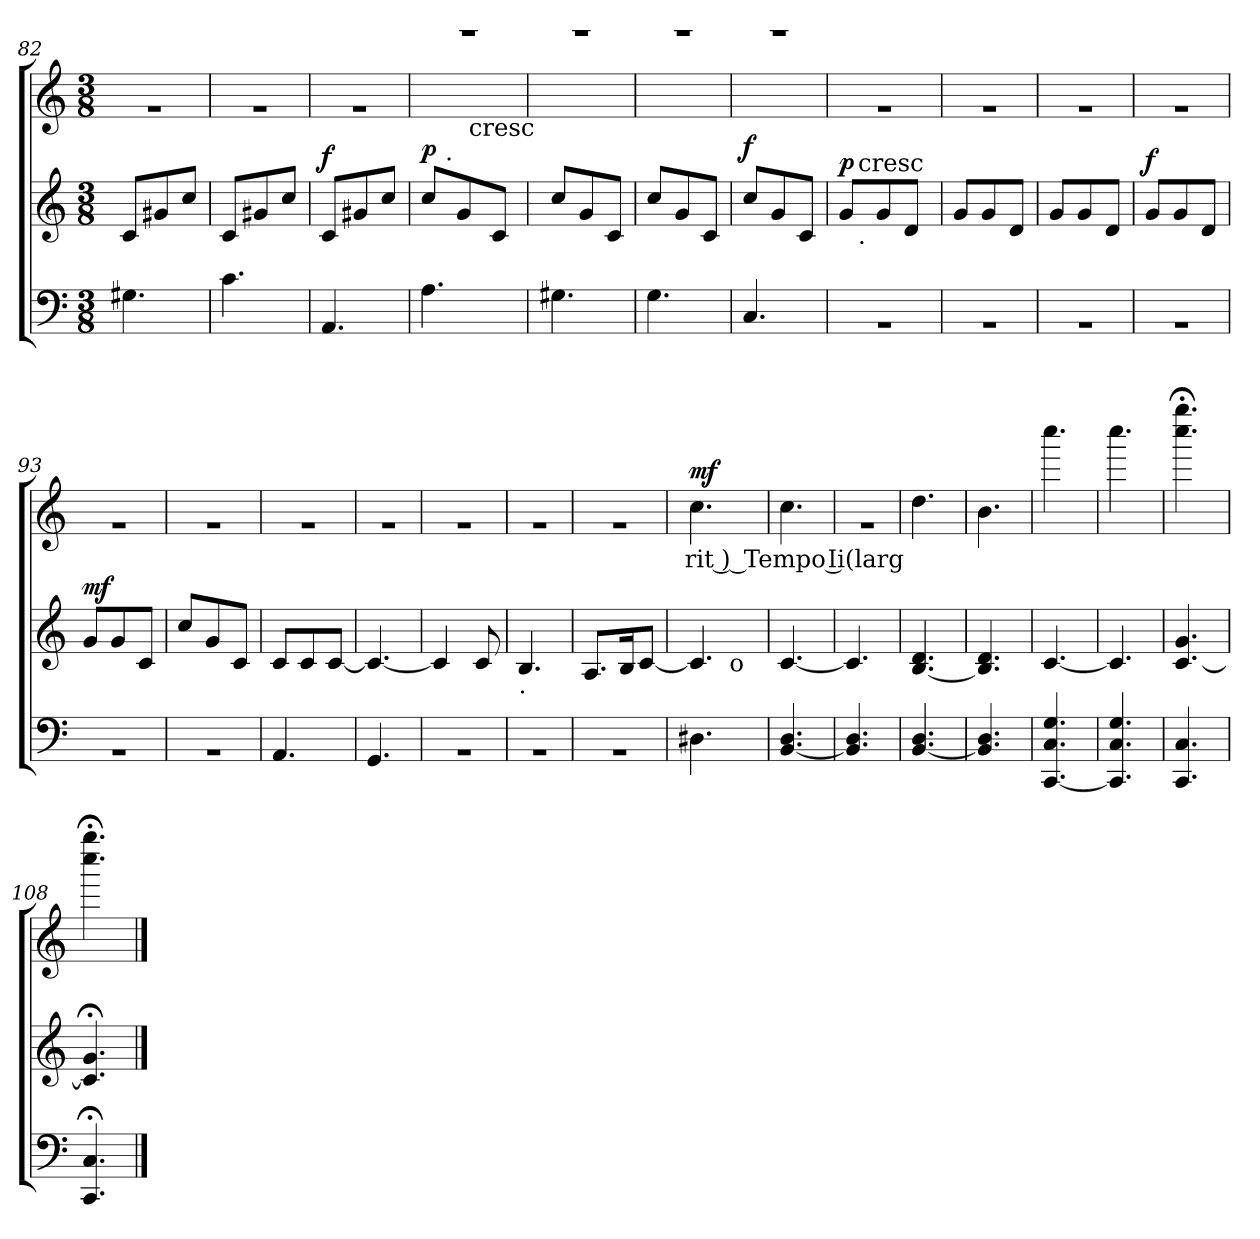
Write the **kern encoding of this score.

**kern	**kern	**dynam	**kern	**text	**dynam
*part2	*part2	*part2	*part1	*part1	*part1
*staff3	*staff2	*staff2/3	*staff1	*staff1	*staff1
*clefF4	*clefG2	*	*clefG2	*	*
*k[]	*k[]	*	*k[]	*	*
*C:	*C:	*	*C:	*	*
*M3/8	*M3/8	*	*M3/8	*	*
=82	=82	=82	=82	=82	=82
!	!	!	!LO:N:vis=1	!	!
4.G#X\	8c/L	.	4.ra	.	.
.	8g#X/	.	.	.	.
.	8cc/J	.	.	.	.
=83	=83	=83	=83	=83	=83
!	!	!	!LO:N:vis=1	!	!
4.c\	8c/L	.	4.ra	.	.
.	8g#X/	.	.	.	.
.	8cc/J	.	.	.	.
=84	=84	=84	=84	=84	=84
!	!	!LO:DY:a	!LO:N:vis=1	!	!
4.AA/	8c/L	f	4.ra	.	.
.	8g#X/	.	.	.	.
.	8cc/J	.	.	.	.
!!LO:PB:g=z
=85	=85	=85	=85	=85	=85
!	!	!LO:DY:a	!LO:N:vis=1	!	!
*	*^	*	*^	*	*
4.A\	8cc/L	16.ryy	p	4.raaa	8ryy	.	.
!	!	!LO:TX:a:t=.	!	!	!	!	!
.	.	4ryy	.	.	.	.	.
.	8g/	.	.	.	32ryy	.	.
!	!	!	!	!	!LO:TX:b:t=cresc	!	!
.	.	.	.	.	8..ryy	.	.
.	8c/J	.	.	.	.	.	.
.	.	32ryy	.	.	.	.	.
=86	=86	=86	=86	=86	=86	=86	=86
!	!	!	!	!LO:N:vis=1	!	!	!
*	*v	*v	*	*	*	*	*
*	*	*	*v	*v	*	*
4.G#X\	8cc/L	.	4.raaa	.	.
.	8g/	.	.	.	.
.	8c/J	.	.	.	.
=87	=87	=87	=87	=87	=87
!	!	!	!LO:N:vis=1	!	!
4.G\	8cc/L	.	4.raaa	.	.
.	8g/	.	.	.	.
.	8c/J	.	.	.	.
=88	=88	=88	=88	=88	=88
!	!	!LO:DY:a	!LO:N:vis=1	!	!
4.C/	8cc/L	f	4.raaa	.	.
.	8g/	.	.	.	.
.	8c/J	.	.	.	.
!!LO:LB:g=z
=89	=89	=89	=89	=89	=89
!LO:N:vis=1	!	!LO:DY:a	!LO:N:vis=1	!	!
*	*^	*	*	*	*
4.rC	16ryy	8g/L	p	4.ra	.	.
!	!LO:TX:a:t=cresc	!	!	!	!	!
!	!LO:TX:b:t=.	!	!	!	!	!
.	4ryy	.	.	.	.	.
.	.	8g/	.	.	.	.
.	.	8d/J	.	.	.	.
.	16ryy	.	.	.	.	.
*	*v	*v	*	*	*	*
=90	=90	=90	=90	=90	=90
!LO:N:vis=1	!	!	!LO:N:vis=1	!	!
4.rC	8g/L	.	4.ra	.	.
.	8g/	.	.	.	.
.	8d/J	.	.	.	.
=91	=91	=91	=91	=91	=91
!LO:N:vis=1	!	!	!LO:N:vis=1	!	!
4.rC	8g/L	.	4.ra	.	.
.	8g/	.	.	.	.
.	8d/J	.	.	.	.
=92	=92	=92	=92	=92	=92
!LO:N:vis=1	!	!LO:DY:a	!LO:N:vis=1	!	!
4.rC	8g/L	f	4.ra	.	.
.	8g/	.	.	.	.
.	8d/J	.	.	.	.
!!LO:LB:g=z
=93	=93	=93	=93	=93	=93
!LO:N:vis=1	!	!LO:DY:a	!LO:N:vis=1	!	!
4.rC	8g/L	mf	4.ra	.	.
.	8g/	.	.	.	.
.	8c/J	.	.	.	.
=94	=94	=94	=94	=94	=94
!LO:N:vis=1	!	!	!LO:N:vis=1	!	!
4.rC	8cc/L	.	4.ra	.	.
.	8g/	.	.	.	.
.	8c/J	.	.	.	.
=95	=95	=95	=95	=95	=95
!	!	!	!LO:N:vis=1	!	!
4.AA/	8c/L	.	4.ra	.	.
.	8c/	.	.	.	.
.	[<8c/J	.	.	.	.
=96	=96	=96	=96	=96	=96
!	!	!	!LO:N:vis=1	!	!
4.GG/	4.c/_	.	4.ra	.	.
!!LO:PB:g=z
=97	=97	=97	=97	=97	=97
!LO:N:vis=1	!	!	!LO:N:vis=1	!	!
4.rC	4c/]	.	4.ra	.	.
.	8c/	.	.	.	.
=98	=98	=98	=98	=98	=98
!	!LO:TX:b:t=.	!	!	!	!
!LO:N:vis=1	!	!	!LO:N:vis=1	!	!
4.rC	4.B/	.	4.ra	.	.
=99	=99	=99	=99	=99	=99
!LO:N:vis=1	!	!	!LO:N:vis=1	!	!
4.rC	8.A/L	.	4.ra	.	.
.	16B/k	.	.	.	.
.	[<8c/J	.	.	.	.
=100	=100	=100	=100	=100	=100
!	!	!	!	!LO:LY:b:rj	!LO:DY:a
*	*^	*	*	*	*
4.D#X\	4.c/]	8ryy	.	4.cc\	rit ) Tempo Ii(larg	mf
.	.	32ryy	.	.	.	.
!	!	!LO:TX:b:t=o	!	!	!	!
.	.	8..ryy	.	.	.	.
*	*v	*v	*	*	*	*
!!LO:LB:g=z
=101	=101	=101	=101	=101	=101
[<4.BB/ 4.D/	[<4.c/	.	4.cc\	.	.
=102	=102	=102	=102	=102	=102
!	!	!	!LO:N:vis=1	!	!
4.BB/] 4.D/	4.c/]	.	4.ra	.	.
=103	=103	=103	=103	=103	=103
[<4.BB/ 4.D/	[<4.B/ 4.d/	.	4.dd\	.	.
=104	=104	=104	=104	=104	=104
4.BB/] 4.D/	4.B/] 4.d/	.	4.b\	.	.
!!LO:LB:g=z
=105	=105	=105	=105	=105	=105
[<4.CC/ 4.C/ 4.G/	[<4.c/	.	4.cccc\	.	.
=106	=106	=106	=106	=106	=106
4.CC/] 4.C/ 4.G/	4.c/]	.	4.cccc\	.	.
=107	=107	=107	=107	=107	=107
4.CC/ 4.C/	[<4.c/ 4.g/	.	4.cccc\;< 4.gggg\;<	.	.
=108	=108	=108	=108	=108	=108
4.CC/; 4.C/;	4.c/]; 4.g/;	.	4.cccc\;< 4.gggg\;<	.	.
==	==	==	==	==	==
*-	*-	*-	*-	*-	*-
